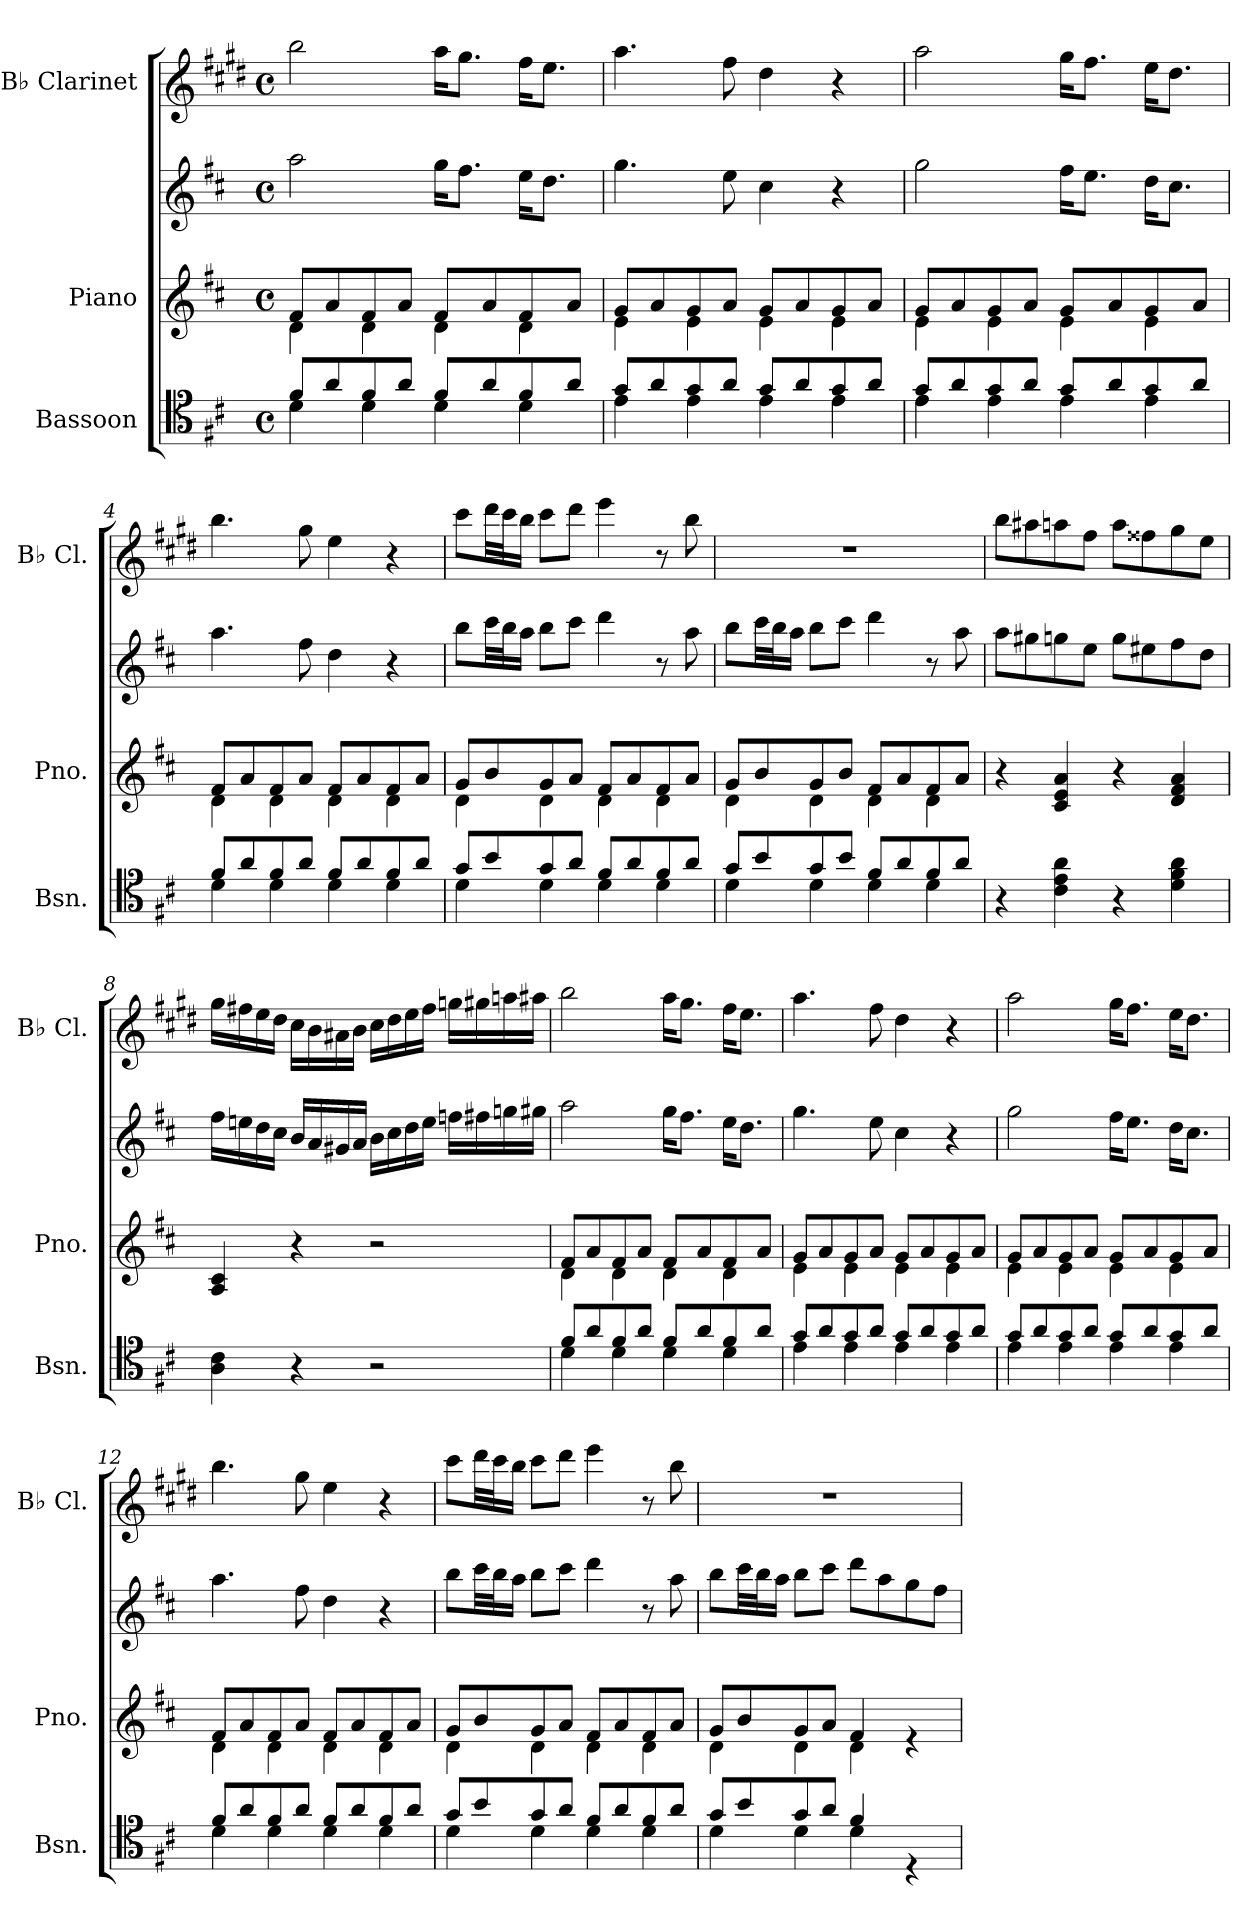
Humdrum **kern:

**kern	**kern	**kern	**kern
*part3	*part2	*part2	*part1
*staff4	*staff3	*staff2	*staff1
*I"Bassoon	*I"Piano	*	*I"B♭ Clarinet
*I'Bsn.	*I'Pno.	*	*I'B♭ Cl.
*clefC4	*clefG2	*clefG2	*clefG2
*	*	*	*ITrd1c2
*k[f#c#]	*k[f#c#]	*k[f#c#]	*k[f#c#]
*M4/4	*M4/4	*M4/4	*M4/4
*met(c)	*met(c)	*met(c)	*met(c)
*MM200	*MM200	*MM200	*MM200
=1	=1	=1	=1
*^	*^	*	*
8f#/L	4d\	8f#/L	4d\	2aa\	2aa\
8a/	.	8a/	.	.	.
8f#/	4d\	8f#/	4d\	.	.
8a/J	.	8a/J	.	.	.
8f#/L	4d\	8f#/L	4d\	16gg\KL	16gg\KL
.	.	.	.	8.ff#\J	8.ff#\J
8a/	.	8a/	.	.	.
8f#/	4d\	8f#/	4d\	16ee\KL	16ee\KL
.	.	.	.	8.dd\J	8.dd\J
8a/J	.	8a/J	.	.	.
=2	=2	=2	=2	=2	=2
8g/L	4e\	8g/L	4e\	4.gg\	4.gg\
8a/	.	8a/	.	.	.
8g/	4e\	8g/	4e\	.	.
8a/J	.	8a/J	.	8ee\	8ee\
8g/L	4e\	8g/L	4e\	4cc#\	4cc#\
8a/	.	8a/	.	.	.
8g/	4e\	8g/	4e\	4r	4r
8a/J	.	8a/J	.	.	.
=3	=3	=3	=3	=3	=3
8g/L	4e\	8g/L	4e\	2gg\	2gg\
8a/	.	8a/	.	.	.
8g/	4e\	8g/	4e\	.	.
8a/J	.	8a/J	.	.	.
8g/L	4e\	8g/L	4e\	16ff#\KL	16ff#\KL
.	.	.	.	8.ee\J	8.ee\J
8a/	.	8a/	.	.	.
8g/	4e\	8g/	4e\	16dd\KL	16dd\KL
.	.	.	.	8.cc#\J	8.cc#\J
8a/J	.	8a/J	.	.	.
!!LO:LB:g=z
=4	=4	=4	=4	=4	=4
8f#/L	4d\	8f#/L	4d\	4.aa\	4.aa\
8a/	.	8a/	.	.	.
8f#/	4d\	8f#/	4d\	.	.
8a/J	.	8a/J	.	8ff#\	8ff#\
8f#/L	4d\	8f#/L	4d\	4dd\	4dd\
8a/	.	8a/	.	.	.
8f#/	4d\	8f#/	4d\	4r	4r
8a/J	.	8a/J	.	.	.
=5	=5	=5	=5	=5	=5
8g/L	4d\	8g/L	4d\	8bb\L	8bb\L
8b/	.	8b/	.	32ccc#\LL	32ccc#\LL
.	.	.	.	32bb\J	32bb\J
.	.	.	.	16aa\JJ	16aa\JJ
8g/	4d\	8g/	4d\	8bb\L	8bb\L
8a/J	.	8a/J	.	8ccc#\J	8ccc#\J
8f#/L	4d\	8f#/L	4d\	4ddd\	4ddd\
8a/	.	8a/	.	.	.
8f#/	4d\	8f#/	4d\	8r	8r
8a/J	.	8a/J	.	8aa\	8aa\
=6	=6	=6	=6	=6	=6
8g/L	4d\	8g/L	4d\	8bb\L	1r
8b/	.	8b/	.	32ccc#\LL	.
.	.	.	.	32bb\J	.
.	.	.	.	16aa\JJ	.
8g/	4d\	8g/	4d\	8bb\L	.
8b/J	.	8b/J	.	8ccc#\J	.
8f#/L	4d\	8f#/L	4d\	4ddd\	.
8a/	.	8a/	.	.	.
8f#/	4d\	8f#/	4d\	8r	.
8a/J	.	8a/J	.	8aa\	.
*v	*v	*	*	*	*
*	*v	*v	*	*
!!LO:LB:g=z
=7	=7	=7	=7
4r	4r	8aa\L	8aa\L
.	.	8gg#X\	8gg#X\
4c#\ 4e\ 4a\	4c#/ 4e/ 4a/	8ggn\	8ggn\
.	.	8ee\J	8ee\J
4r	4r	8gg\L	8gg\L
.	.	8ee#X\	8ee#X\
4d\ 4f#\ 4a\	4d/ 4f#/ 4a/	8ff#\	8ff#\
.	.	8dd\J	8dd\J
=8	=8	=8	=8
4A\ 4c#\	4A/ 4c#/	16ff#\LL	16ff#\LL
.	.	16een\	16een\
.	.	16dd\	16dd\
.	.	16cc#\JJ	16cc#\JJ
4r	4r	16b/LL	16b\LL
.	.	16a/	16a\
.	.	16g#X/	16g#X\
.	.	16a/JJ	16a\JJ
2r	2r	16b\LL	16b\LL
.	.	16cc#\	16cc#\
.	.	16dd\	16dd\
.	.	16ee\JJ	16ee\JJ
.	.	16ffn\LL	16ffn\LL
.	.	16ff#X\	16ff#X\
.	.	16ggn\	16ggn\
.	.	16gg#X\JJ	16gg#X\JJ
!!LO:PB:g=z
=9	=9	=9	=9
*^	*^	*	*
8f#/L	4d\	8f#/L	4d\	2aa\	2aa\
8a/	.	8a/	.	.	.
8f#/	4d\	8f#/	4d\	.	.
8a/J	.	8a/J	.	.	.
8f#/L	4d\	8f#/L	4d\	16gg\KL	16gg\KL
.	.	.	.	8.ff#\J	8.ff#\J
8a/	.	8a/	.	.	.
8f#/	4d\	8f#/	4d\	16ee\KL	16ee\KL
.	.	.	.	8.dd\J	8.dd\J
8a/J	.	8a/J	.	.	.
=10	=10	=10	=10	=10	=10
8g/L	4e\	8g/L	4e\	4.gg\	4.gg\
8a/	.	8a/	.	.	.
8g/	4e\	8g/	4e\	.	.
8a/J	.	8a/J	.	8ee\	8ee\
8g/L	4e\	8g/L	4e\	4cc#\	4cc#\
8a/	.	8a/	.	.	.
8g/	4e\	8g/	4e\	4r	4r
8a/J	.	8a/J	.	.	.
=11	=11	=11	=11	=11	=11
8g/L	4e\	8g/L	4e\	2gg\	2gg\
8a/	.	8a/	.	.	.
8g/	4e\	8g/	4e\	.	.
8a/J	.	8a/J	.	.	.
8g/L	4e\	8g/L	4e\	16ff#\KL	16ff#\KL
.	.	.	.	8.ee\J	8.ee\J
8a/	.	8a/	.	.	.
8g/	4e\	8g/	4e\	16dd\KL	16dd\KL
.	.	.	.	8.cc#\J	8.cc#\J
8a/J	.	8a/J	.	.	.
!!LO:LB:g=z
=12	=12	=12	=12	=12	=12
8f#/L	4d\	8f#/L	4d\	4.aa\	4.aa\
8a/	.	8a/	.	.	.
8f#/	4d\	8f#/	4d\	.	.
8a/J	.	8a/J	.	8ff#\	8ff#\
8f#/L	4d\	8f#/L	4d\	4dd\	4dd\
8a/	.	8a/	.	.	.
8f#/	4d\	8f#/	4d\	4r	4r
8a/J	.	8a/J	.	.	.
=13	=13	=13	=13	=13	=13
8g/L	4d\	8g/L	4d\	8bb\L	8bb\L
8b/	.	8b/	.	32ccc#\LL	32ccc#\LL
.	.	.	.	32bb\J	32bb\J
.	.	.	.	16aa\JJ	16aa\JJ
8g/	4d\	8g/	4d\	8bb\L	8bb\L
8a/J	.	8a/J	.	8ccc#\J	8ccc#\J
8f#/L	4d\	8f#/L	4d\	4ddd\	4ddd\
8a/	.	8a/	.	.	.
8f#/	4d\	8f#/	4d\	8r	8r
8a/J	.	8a/J	.	8aa\	8aa\
=14	=14	=14	=14	=14	=14
8g/L	4d\	8g/L	4d\	8bb\L	1r
8b/	.	8b/	.	32ccc#\LL	.
.	.	.	.	32bb\J	.
.	.	.	.	16aa\JJ	.
8g/	4d\	8g/	4d\	8bb\L	.
8a/J	.	8a/J	.	8ccc#\J	.
4f#/	4d\	4f#/	4d\	8ddd\L	.
.	.	.	.	8aa\	.
4rD	4ryy	4re	4ryy	8gg\	.
.	.	.	.	8ff#\J	.
*v	*v	*	*	*	*
*	*v	*v	*	*
=	=	=	=
*-	*-	*-	*-
